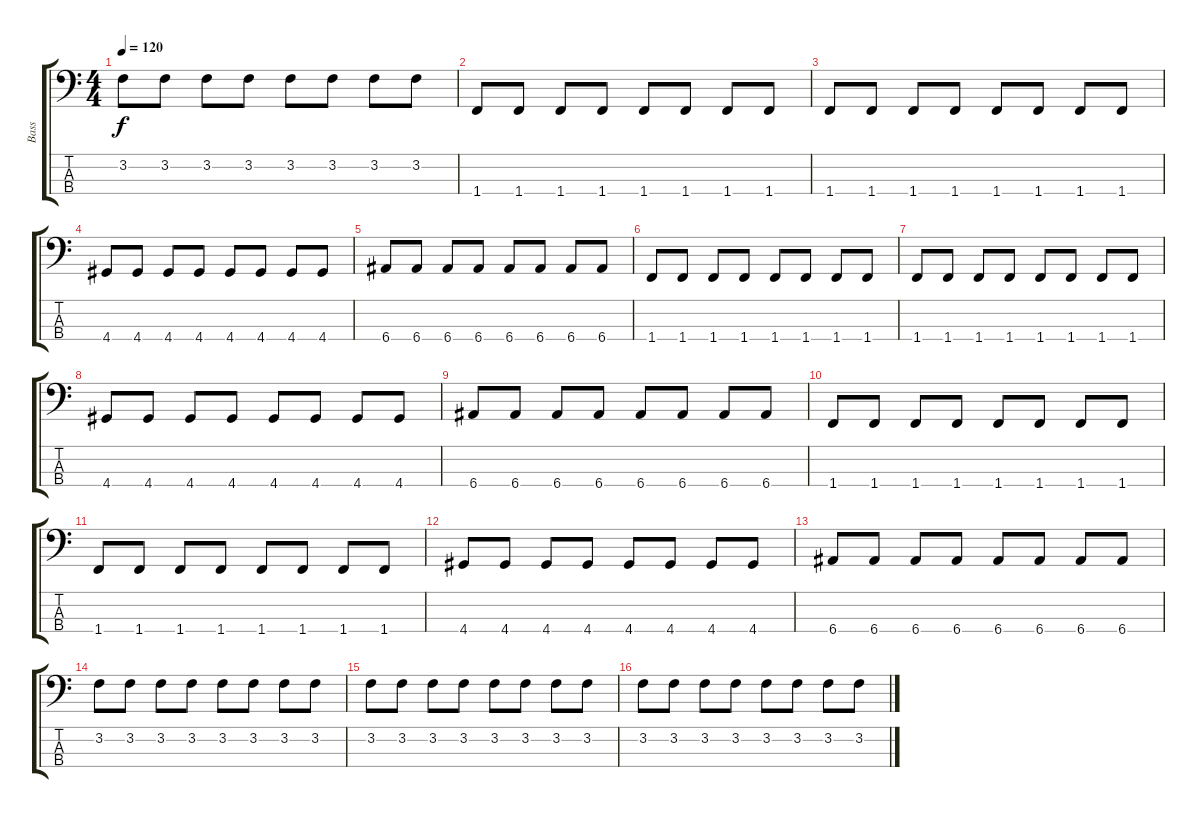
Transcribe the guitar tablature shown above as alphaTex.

\track ("Bass" "Bass") {instrument electricbassfinger}
\staff {score tabs}
\tuning (G2 D2 A1 E1) {hide}
\ts (4 4)
\tempo 120
\clef f4
\ks c
3.2.8{dy f} 3.2.8 3.2.8 3.2.8 3.2.8 3.2.8 3.2.8 3.2.8 |
1.4.8 1.4.8 1.4.8 1.4.8 1.4.8 1.4.8 1.4.8 1.4.8 |
1.4.8 1.4.8 1.4.8 1.4.8 1.4.8 1.4.8 1.4.8 1.4.8 |
4.4.8 4.4.8 4.4.8 4.4.8 4.4.8 4.4.8 4.4.8 4.4.8 |
6.4.8 6.4.8 6.4.8 6.4.8 6.4.8 6.4.8 6.4.8 6.4.8 |
1.4.8 1.4.8 1.4.8 1.4.8 1.4.8 1.4.8 1.4.8 1.4.8 |
1.4.8 1.4.8 1.4.8 1.4.8 1.4.8 1.4.8 1.4.8 1.4.8 |
4.4.8 4.4.8 4.4.8 4.4.8 4.4.8 4.4.8 4.4.8 4.4.8 |
6.4.8 6.4.8 6.4.8 6.4.8 6.4.8 6.4.8 6.4.8 6.4.8 |
1.4.8 1.4.8 1.4.8 1.4.8 1.4.8 1.4.8 1.4.8 1.4.8 |
1.4.8 1.4.8 1.4.8 1.4.8 1.4.8 1.4.8 1.4.8 1.4.8 |
4.4.8 4.4.8 4.4.8 4.4.8 4.4.8 4.4.8 4.4.8 4.4.8 |
6.4.8 6.4.8 6.4.8 6.4.8 6.4.8 6.4.8 6.4.8 6.4.8 |
3.2.8 3.2.8 3.2.8 3.2.8 3.2.8 3.2.8 3.2.8 3.2.8 |
3.2.8 3.2.8 3.2.8 3.2.8 3.2.8 3.2.8 3.2.8 3.2.8 |
3.2.8 3.2.8 3.2.8 3.2.8 3.2.8 3.2.8 3.2.8 3.2.8
